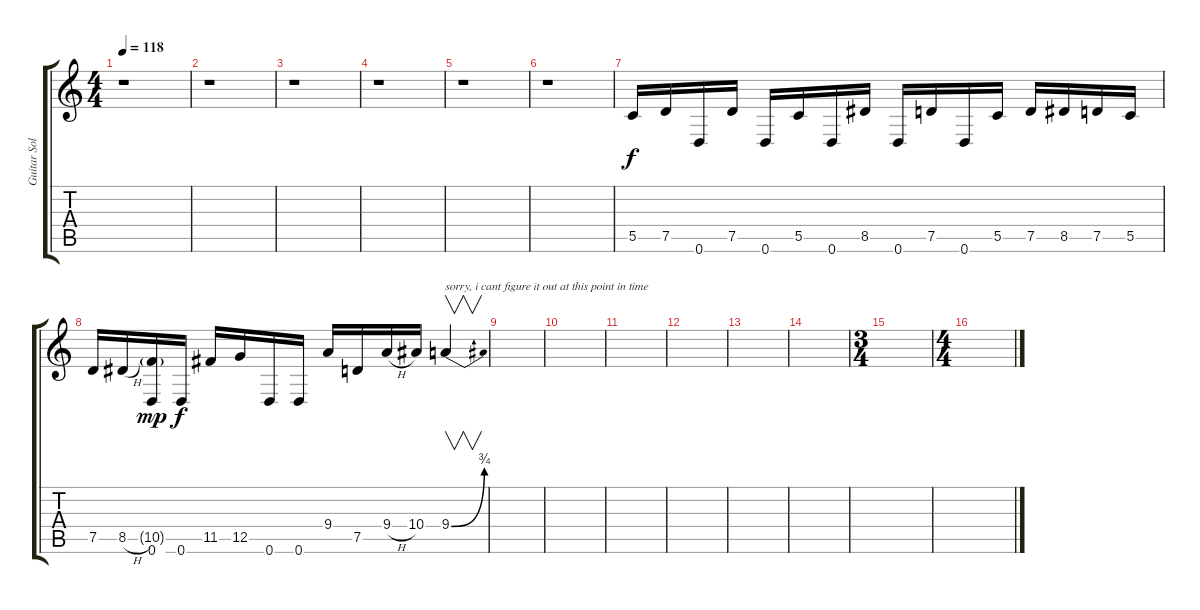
\track ("Guitar Solo" "Guitar Sol") {instrument distortionguitar}
\staff {score tabs}
\tuning (D4 A3 F3 C3 G2 D2) {hide}
\ts (4 4)
\tempo 118
\clef g2
\ks c
r.1{dy f} |
r.1 |
r.1 |
r.1 |
r.1 |
r.1 |
5.5.16 7.5.16 0.6.16 7.5.16 0.6.16 5.5.16 0.6.16 8.5.16 0.6.16 7.5.16 0.6.16 5.5.16 7.5.16 8.5.16 7.5.16 5.5.16 |
7.5.16 8.5{h}.16 (10.5{g} 0.6).16{dy mp} 0.6.16{dy f} 11.5.16 12.5.16 0.6.16 0.6.16 9.4.16 7.5.16 9.4{h}.16 10.4.16 9.4{be (bend 0 0 60 3)}.4{v txt "sorry, i cant figure it out at this point in time"} |
|
|
|
|
|
|
\ts (3 4)
|
\ts (4 4)
